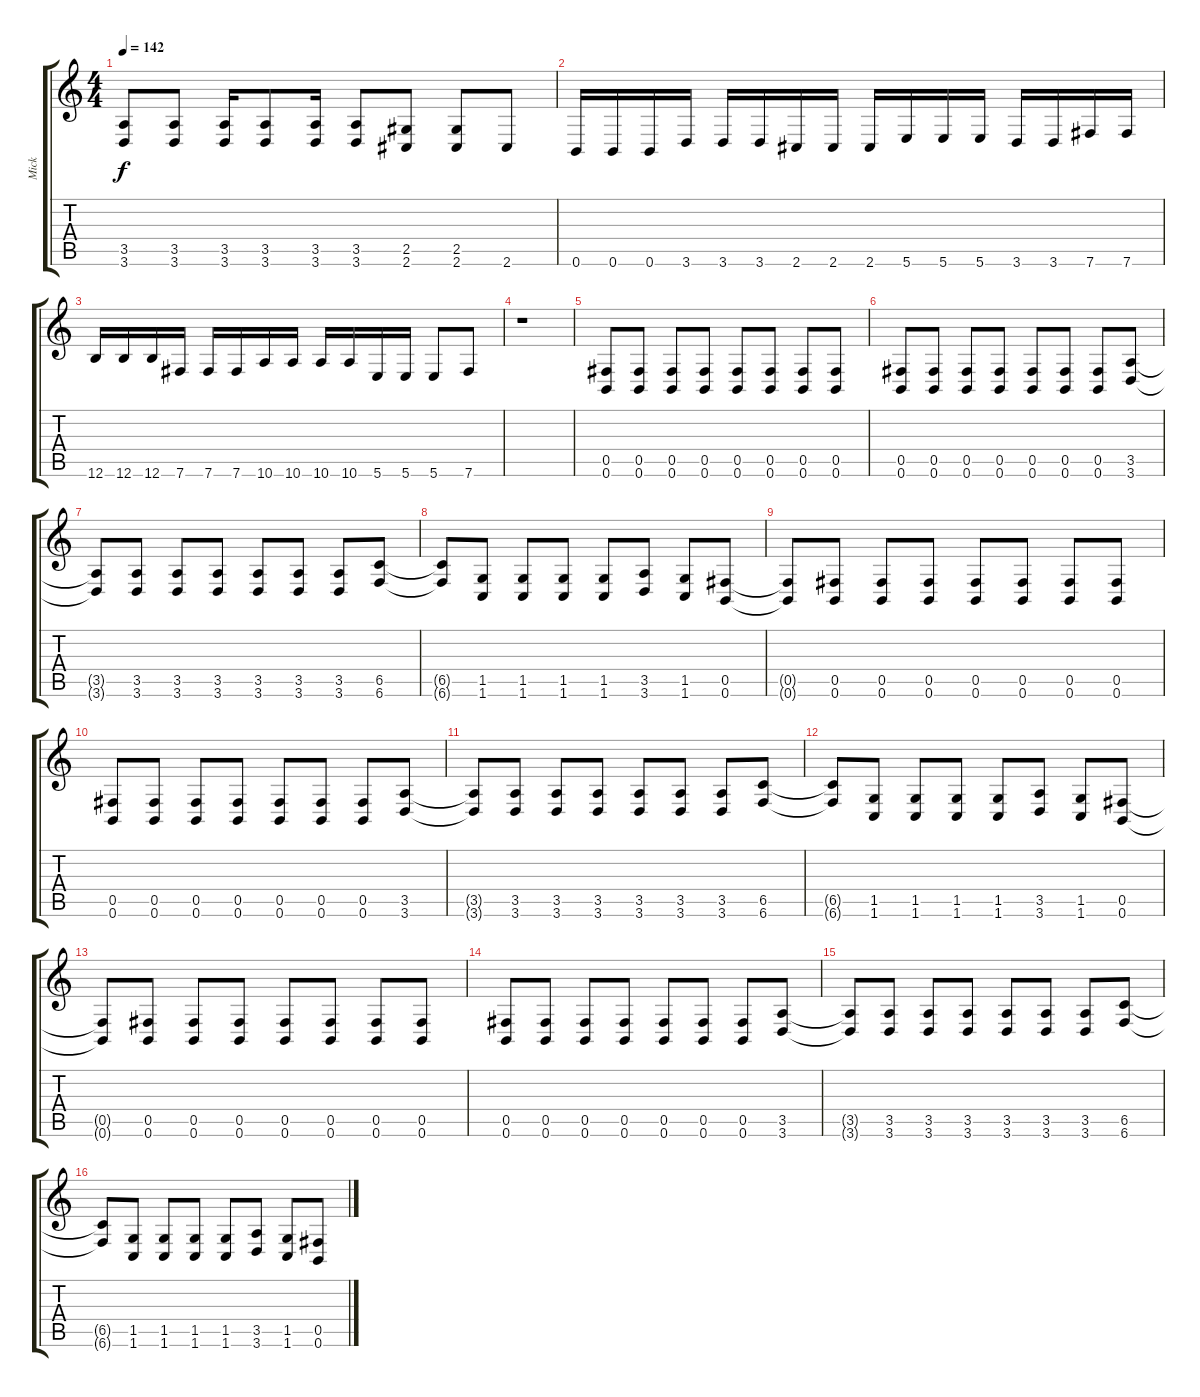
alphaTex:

\track ("Mick" "Mick") {instrument distortionguitar}
\staff {score tabs}
\tuning (Db4 Ab3 E3 B2 Gb2 B1) {hide}
\ts (4 4)
\tempo 142
\clef g2
\ks c
(3.5 3.6).8{dy f} (3.5 3.6).8 (3.5 3.6).16 (3.5 3.6).8 (3.5 3.6).16 (3.5 3.6).8 (2.5 2.6).8 (2.5 2.6).8 2.6.8 |
0.6.16 0.6.16 0.6.16 3.6.16 3.6.16 3.6.16 2.6.16 2.6.16 2.6.16 5.6.16 5.6.16 5.6.16 3.6.16 3.6.16 7.6.16 7.6.16 |
12.6.16 12.6.16 12.6.16 7.6.16 7.6.16 7.6.16 10.6.16 10.6.16 10.6.16 10.6.16 5.6.16 5.6.16 5.6.8 7.6.8 |
r.1 |
(0.5 0.6).8 (0.5 0.6).8 (0.5 0.6).8 (0.5 0.6).8 (0.5 0.6).8 (0.5 0.6).8 (0.5 0.6).8 (0.5 0.6).8 |
(0.5 0.6).8 (0.5 0.6).8 (0.5 0.6).8 (0.5 0.6).8 (0.5 0.6).8 (0.5 0.6).8 (0.5 0.6).8 (3.5 3.6).8 |
(3.5{t} 3.6{t}).8 (3.5 3.6).8 (3.5 3.6).8 (3.5 3.6).8 (3.5 3.6).8 (3.5 3.6).8 (3.5 3.6).8 (6.5 6.6).8 |
(6.5{t} 6.6{t}).8 (1.5 1.6).8 (1.5 1.6).8 (1.5 1.6).8 (1.5 1.6).8 (3.5 3.6).8 (1.5 1.6).8 (0.5 0.6).8 |
(0.5{t} 0.6{t}).8 (0.5 0.6).8 (0.5 0.6).8 (0.5 0.6).8 (0.5 0.6).8 (0.5 0.6).8 (0.5 0.6).8 (0.5 0.6).8 |
(0.5 0.6).8 (0.5 0.6).8 (0.5 0.6).8 (0.5 0.6).8 (0.5 0.6).8 (0.5 0.6).8 (0.5 0.6).8 (3.5 3.6).8 |
(3.5{t} 3.6{t}).8 (3.5 3.6).8 (3.5 3.6).8 (3.5 3.6).8 (3.5 3.6).8 (3.5 3.6).8 (3.5 3.6).8 (6.5 6.6).8 |
(6.5{t} 6.6{t}).8 (1.5 1.6).8 (1.5 1.6).8 (1.5 1.6).8 (1.5 1.6).8 (3.5 3.6).8 (1.5 1.6).8 (0.5 0.6).8 |
(0.5{t} 0.6{t}).8 (0.5 0.6).8 (0.5 0.6).8 (0.5 0.6).8 (0.5 0.6).8 (0.5 0.6).8 (0.5 0.6).8 (0.5 0.6).8 |
(0.5 0.6).8 (0.5 0.6).8 (0.5 0.6).8 (0.5 0.6).8 (0.5 0.6).8 (0.5 0.6).8 (0.5 0.6).8 (3.5 3.6).8 |
(3.5{t} 3.6{t}).8 (3.5 3.6).8 (3.5 3.6).8 (3.5 3.6).8 (3.5 3.6).8 (3.5 3.6).8 (3.5 3.6).8 (6.5 6.6).8 |
(6.5{t} 6.6{t}).8 (1.5 1.6).8 (1.5 1.6).8 (1.5 1.6).8 (1.5 1.6).8 (3.5 3.6).8 (1.5 1.6).8 (0.5 0.6).8
